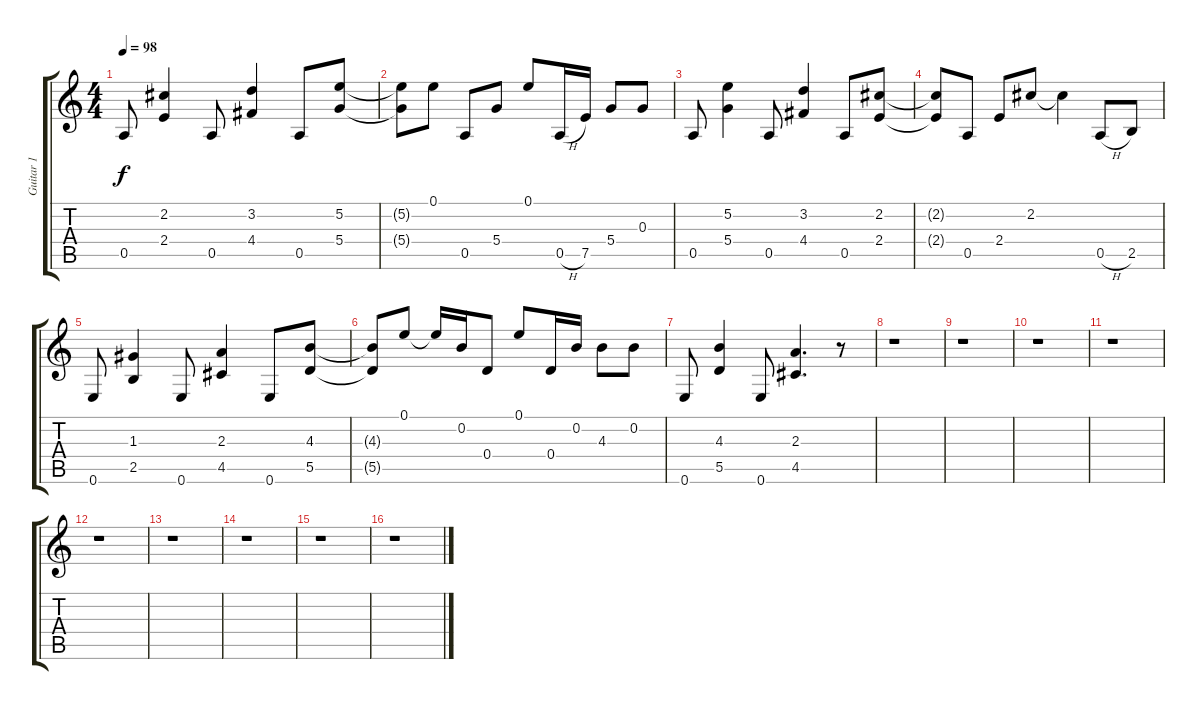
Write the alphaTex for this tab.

\track ("Guitar 1" "Guitar 1") {instrument acousticguitarsteel}
\staff {score tabs}
\tuning (E4 B3 G3 D3 A2 E2) {hide}
\ts (4 4)
\tempo 98
\clef g2
\ks c
0.5.8{dy f} (2.2 2.4).4 0.5.8 (3.2 4.4).4 0.5.8 (5.2 5.4).8 |
(5.2{t} 5.4{t}).8 0.1.8 0.5.8 5.4.8 0.1.8 0.5{h}.16 7.5.16 5.4.8 0.3.8 |
0.5.8 (5.2 5.4).4 0.5.8 (3.2 4.4).4 0.5.8 (2.2 2.4).8 |
(2.2{t} 2.4{t}).8 0.5.8 2.4.8 2.2.8 2.2{t}.4 0.5{h}.8 2.5.8 |
0.6.8 (1.3 2.5).4 0.6.8 (2.3 4.5).4 0.6.8 (4.3 5.5).8 |
(4.3{t} 5.5{t}).8 0.1.8 0.1{t}.16 0.2.16 0.4.8 0.1.8 0.4.16 0.2.16 4.3.8 0.2.8 |
0.6.8 (4.3 5.5).4 0.6.8 (2.3 4.5).4{d} r.8 |
r.1 |
r.1 |
r.1 |
r.1 |
r.1 |
r.1 |
r.1 |
r.1 |
r.1
